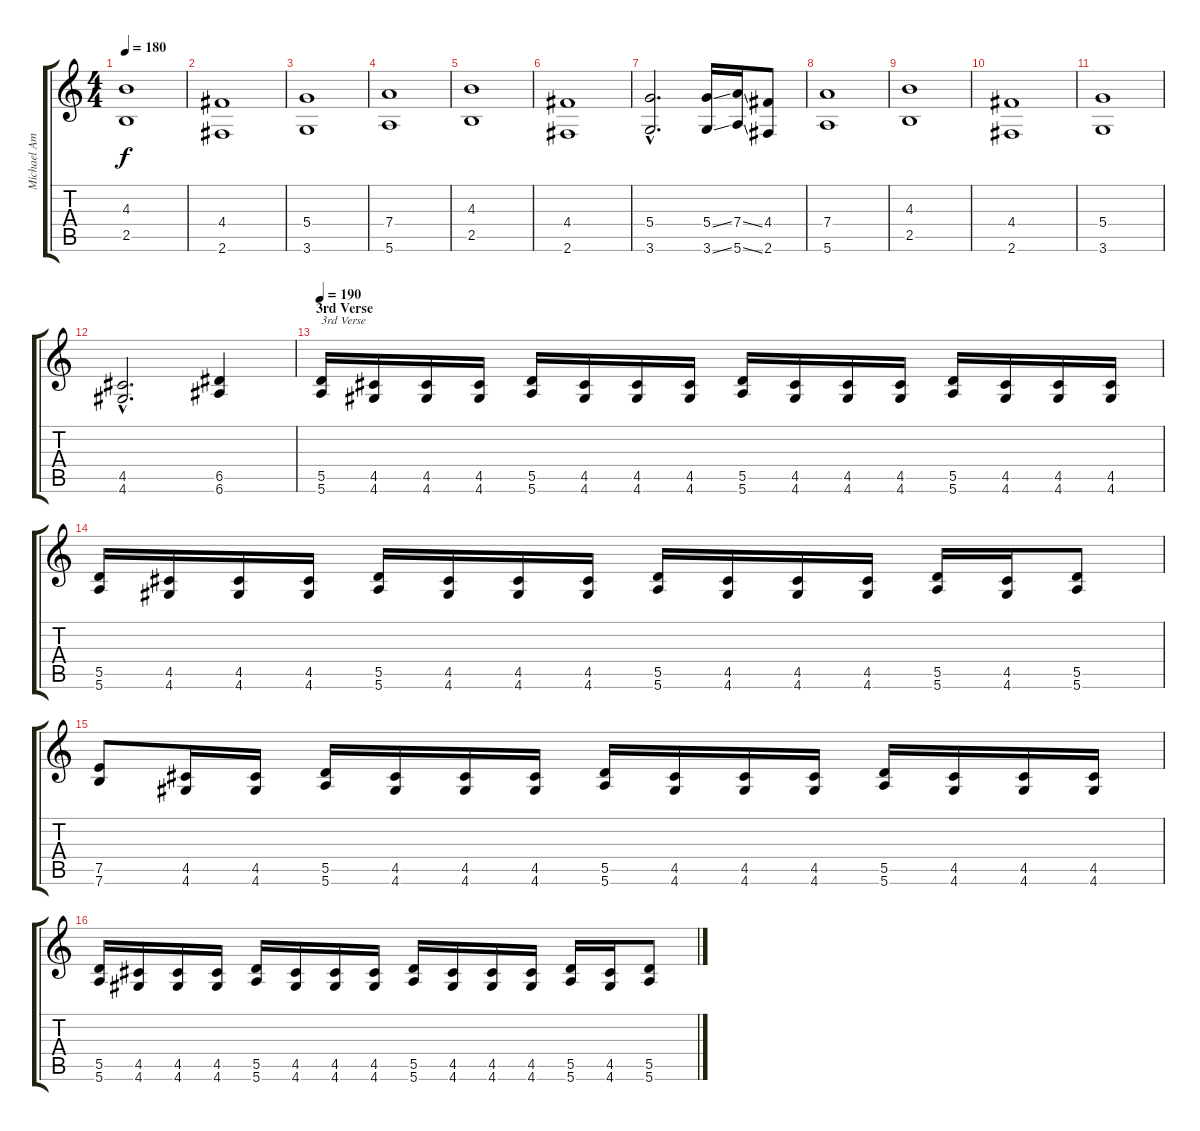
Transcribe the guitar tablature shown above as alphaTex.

\track ("Michael Amott" "Michael Am") {instrument distortionguitar}
\staff {score tabs}
\tuning (E4 B3 G3 D3 A2 E2) {hide}
\ts (4 4)
\tempo 180
\clef g2
\ks c
(4.3 2.5).1{dy f} |
(4.4 2.6).1 |
(5.4 3.6).1 |
(7.4 5.6).1 |
(4.3 2.5).1 |
(4.4 2.6).1 |
(5.4{hac} 3.6{hac}).2{d} (5.4{ss} 3.6{ss}).16 (7.4{ss} 5.6{ss}).16 (4.4 2.6).8 |
(7.4 5.6).1 |
(4.3 2.5).1 |
(4.4 2.6).1 |
(5.4 3.6).1 |
(4.5{hac} 4.6{hac}).2{d} (6.5 6.6).4 |
\section ("" "3rd Verse")
\tempo 190
(5.5 5.6).16{txt "3rd Verse"} (4.5 4.6).16 (4.5 4.6).16 (4.5 4.6).16 (5.5 5.6).16 (4.5 4.6).16 (4.5 4.6).16 (4.5 4.6).16 (5.5 5.6).16 (4.5 4.6).16 (4.5 4.6).16 (4.5 4.6).16 (5.5 5.6).16 (4.5 4.6).16 (4.5 4.6).16 (4.5 4.6).16 |
(5.5 5.6).16 (4.5 4.6).16 (4.5 4.6).16 (4.5 4.6).16 (5.5 5.6).16 (4.5 4.6).16 (4.5 4.6).16 (4.5 4.6).16 (5.5 5.6).16 (4.5 4.6).16 (4.5 4.6).16 (4.5 4.6).16 (5.5 5.6).16 (4.5 4.6).16 (5.5 5.6).8 |
(7.5 7.6).8 (4.5 4.6).16 (4.5 4.6).16 (5.5 5.6).16 (4.5 4.6).16 (4.5 4.6).16 (4.5 4.6).16 (5.5 5.6).16 (4.5 4.6).16 (4.5 4.6).16 (4.5 4.6).16 (5.5 5.6).16 (4.5 4.6).16 (4.5 4.6).16 (4.5 4.6).16 |
(5.5 5.6).16 (4.5 4.6).16 (4.5 4.6).16 (4.5 4.6).16 (5.5 5.6).16 (4.5 4.6).16 (4.5 4.6).16 (4.5 4.6).16 (5.5 5.6).16 (4.5 4.6).16 (4.5 4.6).16 (4.5 4.6).16 (5.5 5.6).16 (4.5 4.6).16 (5.5 5.6).8
